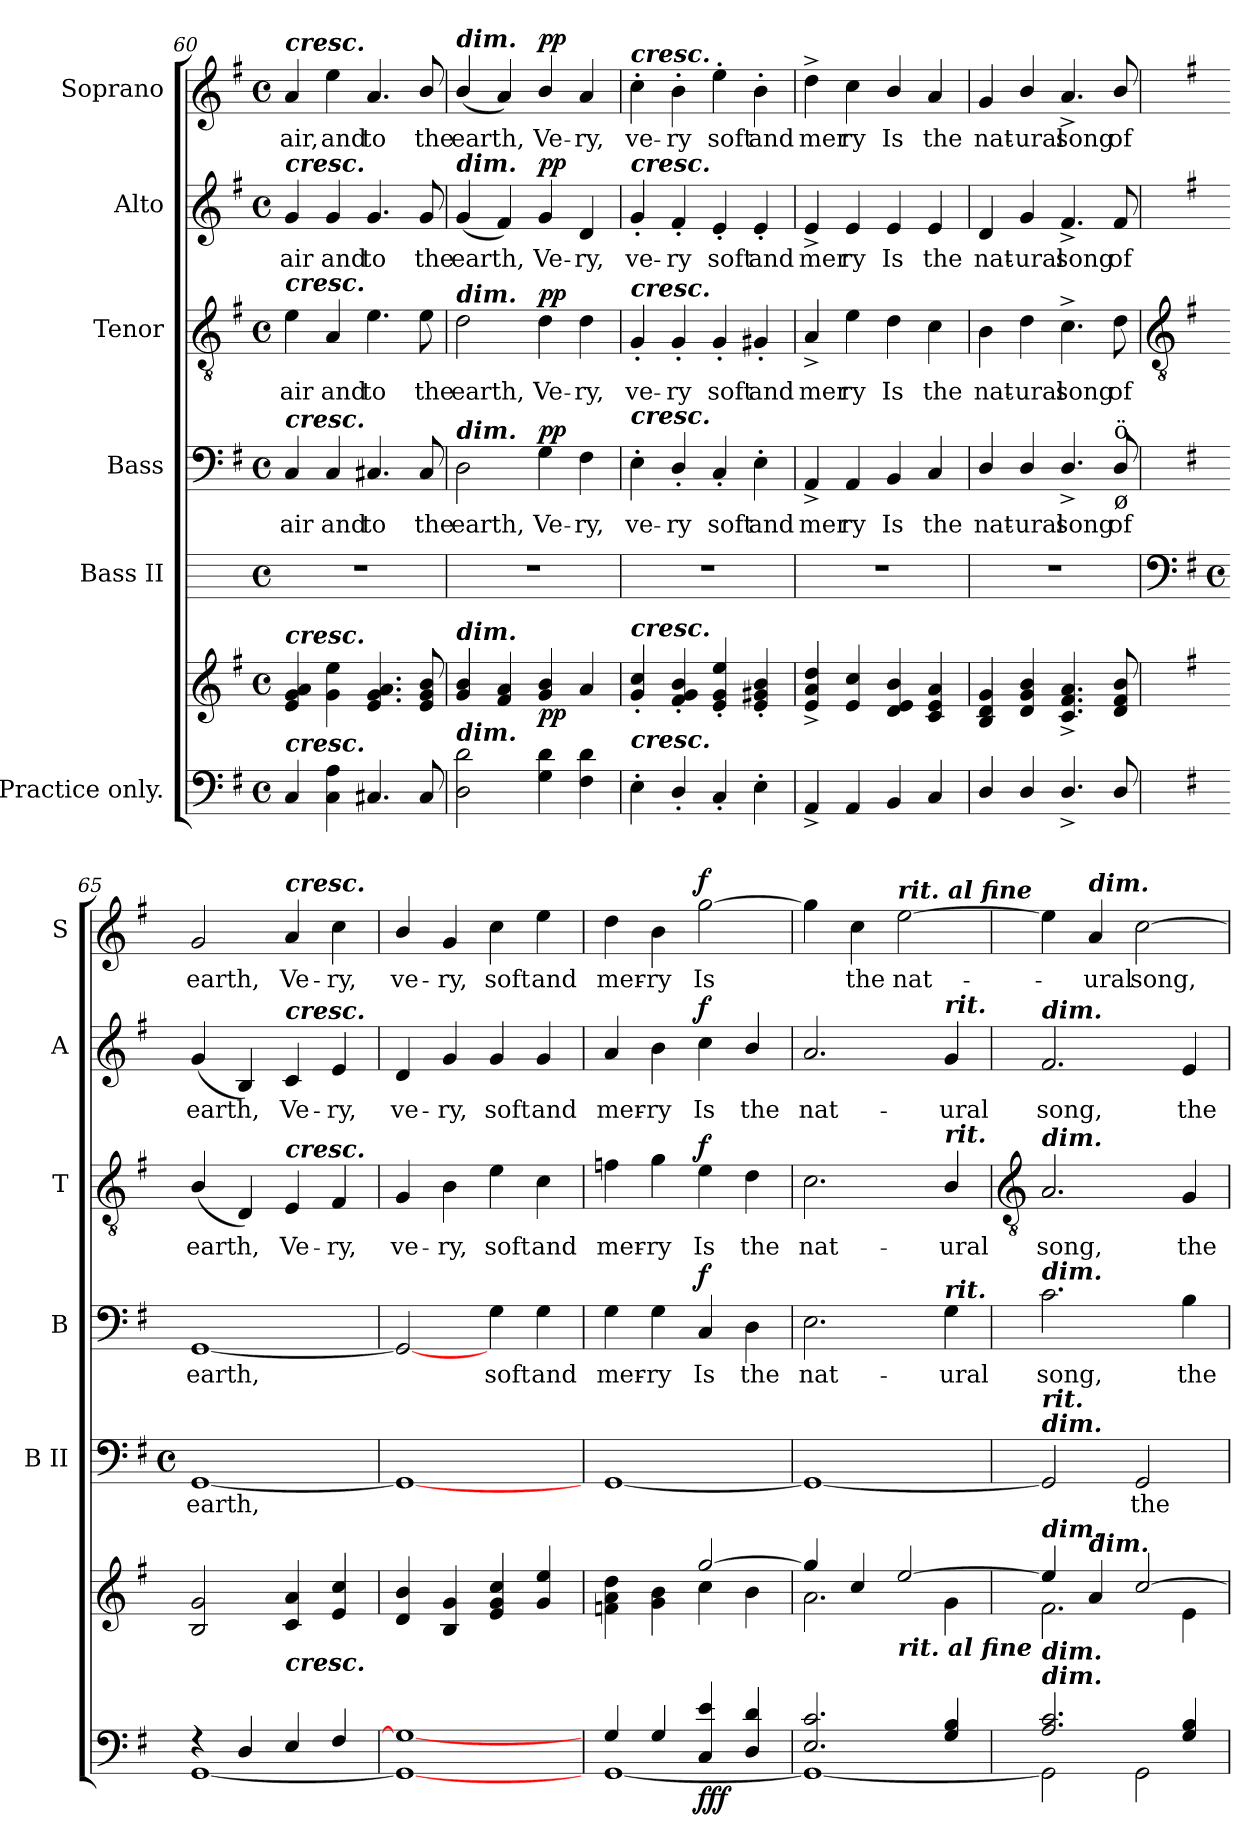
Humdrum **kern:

**kern	**kern	**dynam	**kern	**text	**kern	**text	**dynam	**kern	**text	**dynam	**kern	**text	**dynam	**kern	**text	**dynam
*part6	*part6	*part6	*part5	*part5	*part4	*part4	*part4	*part3	*part3	*part3	*part2	*part2	*part2	*part1	*part1	*part1
*staff7	*staff6	*staff6/7	*staff5	*staff5	*staff4	*staff4	*staff4	*staff3	*staff3	*staff3	*staff2	*staff2	*staff2	*staff1	*staff1	*staff1
*I"Practice only.	*	*	*I"Bass II	*	*I"Bass	*	*	*I"Tenor	*	*	*I"Alto	*	*	*I"Soprano	*	*
*	*	*	*I'B II	*	*I'B	*	*	*I'T	*	*	*I'A	*	*	*I'S	*	*
*clefF4	*clefG2	*	*	*	*clefF4	*	*	*clefGv2	*	*	*clefG2	*	*	*clefG2	*	*
*k[f#]	*k[f#]	*	*	*	*k[f#]	*	*	*k[f#]	*	*	*k[f#]	*	*	*k[f#]	*	*
*G:	*G:	*	*	*	*G:	*	*	*G:	*	*	*G:	*	*	*G:	*	*
*M4/4	*M4/4	*	*M4/4	*	*M4/4	*	*	*M4/4	*	*	*M4/4	*	*	*M4/4	*	*
*met(c)	*met(c)	*	*met(c)	*	*met(c)	*	*	*met(c)	*	*	*met(c)	*	*	*met(c)	*	*
=60	=60	=60	=60	=60	=60	=60	=60	=60	=60	=60	=60	=60	=60	=60	=60	=60
!	!	!	!	!	!	!	!	!	!	!	!	!	!	!LO:TX:a:Bi:t=cresc.	!	!
!	!	!	!	!	!	!	!	!	!	!	!LO:TX:a:Bi:t=cresc.	!	!	!	!	!
!	!	!	!	!	!	!	!	!LO:TX:a:Bi:t=cresc.	!	!	!	!	!	!	!	!
!	!	!	!	!	!LO:TX:a:Bi:t=cresc.	!	!	!	!	!	!	!	!	!	!	!
!	!LO:TX:a:Bi:t=cresc.	!	!	!	!	!	!	!	!	!	!	!	!	!	!	!
!LO:TX:a:Bi:t=cresc.	!	!	!	!	!	!	!	!	!	!	!	!	!	!	!	!
!	!	!	!	!	!	!LO:LY:b	!	!	!LO:LY:b	!	!	!LO:LY:b	!	!	!LO:LY:b	!
4C	4e 4g 4a	.	1r	.	4C	air	.	4e	air	.	4g	air	.	4a	air,	.
!	!	!	!	!	!	!LO:LY:b	!	!	!LO:LY:b	!	!	!LO:LY:b	!	!	!LO:LY:b	!
4C 4A	4g 4ee	.	.	.	4C	and	.	4A	and	.	4g	and	.	4ee	and	.
!	!	!	!	!	!	!LO:LY:b	!	!	!LO:LY:b	!	!	!LO:LY:b	!	!	!LO:LY:b	!
4.C#X	4.e 4.g 4.a	.	.	.	4.C#X	to	.	4.e	to	.	4.g	to	.	4.a	to	.
!	!	!	!	!	!	!LO:LY:b	!	!	!LO:LY:b	!	!	!LO:LY:b	!	!	!LO:LY:b	!
8C#	8e/ 8g/ 8b/	.	.	.	8C#	the	.	8e	the	.	8g	the	.	8b/	the	.
=61	=61	=61	=61	=61	=61	=61	=61	=61	=61	=61	=61	=61	=61	=61	=61	=61
!	!	!	!	!	!	!	!	!	!	!	!	!	!	!LO:TX:a:Bi:t=dim.	!	!
!	!	!	!	!	!	!	!	!	!	!	!LO:TX:a:Bi:t=dim.	!	!	!	!	!
!	!	!	!	!	!	!	!	!LO:TX:a:Bi:t=dim.	!	!	!	!	!	!	!	!
!	!	!	!	!	!LO:TX:a:Bi:t=dim.	!	!	!	!	!	!	!	!	!	!	!
!	!LO:TX:a:Bi:t=dim.	!	!	!	!	!	!	!	!	!	!	!	!	!	!	!
!LO:TX:a:Bi:t=dim.	!	!	!	!	!	!	!	!	!	!	!	!	!	!	!	!
!	!	!	!	!	!	!LO:LY:b	!	!	!LO:LY:b	!	!	!LO:LY:b	!	!	!LO:LY:b	!
2D 2d	4g/ 4b/	.	1r	.	2D	earth,	.	2d	earth,	.	(<4g	earth,	.	(<4b/	earth,	.
.	4f# 4a	.	.	.	.	.	.	.	.	.	4f#)	.	.	4a)	.	.
!	!	!LO:DY:b	!	!	!	!LO:LY:b	!LO:DY:b	!	!LO:LY:b	!LO:DY:b	!	!LO:LY:b	!LO:DY:b	!	!LO:LY:b	!LO:DY:b
4G 4d	4g/ 4b/	pp	.	.	4G	Ve-	pp	4d	Ve-	pp	4g	Ve-	pp	4b/	Ve-	pp
!	!	!	!	!	!	!LO:LY:b	!	!	!LO:LY:b	!	!	!LO:LY:b	!	!	!LO:LY:b	!
4F# 4d	4a	.	.	.	4F#	-ry,	.	4d	-ry,	.	4d	-ry,	.	4a	-ry,	.
=62	=62	=62	=62	=62	=62	=62	=62	=62	=62	=62	=62	=62	=62	=62	=62	=62
!	!	!	!	!	!	!	!	!	!	!	!	!	!	!LO:TX:a:Bi:t=cresc.	!	!
!	!	!	!	!	!	!	!	!	!	!	!LO:TX:a:Bi:t=cresc.	!	!	!	!	!
!	!	!	!	!	!	!	!	!LO:TX:a:Bi:t=cresc.	!	!	!	!	!	!	!	!
!	!	!	!	!	!LO:TX:a:Bi:t=cresc.	!	!	!	!	!	!	!	!	!	!	!
!	!LO:TX:a:Bi:t=cresc.	!	!	!	!	!	!	!	!	!	!	!	!	!	!	!
!LO:TX:a:Bi:t=cresc.	!	!	!	!	!	!	!	!	!	!	!	!	!	!	!	!
!	!	!	!	!	!	!LO:LY:b	!	!	!LO:LY:b	!	!	!LO:LY:b	!	!	!LO:LY:b	!
4E'	4g' 4cc'	.	1r	.	4E'	ve-	.	4G'	ve-	.	4g'	ve-	.	4cc'	ve-	.
!	!	!	!	!	!	!LO:LY:b	!	!	!LO:LY:b	!	!	!LO:LY:b	!	!	!LO:LY:b	!
4D'/	4f#' 4g' 4b'	.	.	.	4D'/	-ry	.	4G'	-ry	.	4f#'	-ry	.	4b'	-ry	.
!	!	!	!	!	!	!LO:LY:b	!	!	!LO:LY:b	!	!	!LO:LY:b	!	!	!LO:LY:b	!
4C'	4e' 4g' 4ee'	.	.	.	4C'	soft	.	4G'	soft	.	4e'	soft	.	4ee'	soft	.
!	!	!	!	!	!	!LO:LY:b	!	!	!LO:LY:b	!	!	!LO:LY:b	!	!	!LO:LY:b	!
4E'	4e' 4g#X' 4b'	.	.	.	4E'	and	.	4G#X'	and	.	4e'	and	.	4b'	and	.
=63	=63	=63	=63	=63	=63	=63	=63	=63	=63	=63	=63	=63	=63	=63	=63	=63
!	!	!	!	!	!	!LO:LY:b	!	!	!LO:LY:b	!	!	!LO:LY:b	!	!	!LO:LY:b	!
4AA^	4e^ 4a^ 4dd^	.	1r	.	4AA^	mer-	.	4A^	mer-	.	4e^	mer-	.	4dd^	mer-	.
!	!	!	!	!	!	!LO:LY:b	!	!	!LO:LY:b	!	!	!LO:LY:b	!	!	!LO:LY:b	!
4AA	4e 4cc	.	.	.	4AA	-ry	.	4e	-ry	.	4e	-ry	.	4cc	-ry	.
!	!	!	!	!	!	!LO:LY:b	!	!	!LO:LY:b	!	!	!LO:LY:b	!	!	!LO:LY:b	!
4BB	4d/ 4e/ 4b/	.	.	.	4BB	Is	.	4d	Is	.	4e	Is	.	4b/	Is	.
!	!	!	!	!	!	!LO:LY:b	!	!	!LO:LY:b	!	!	!LO:LY:b	!	!	!LO:LY:b	!
4C	4c 4e 4a	.	.	.	4C	the	.	4c	the	.	4e	the	.	4a	the	.
=64	=64	=64	=64	=64	=64	=64	=64	=64	=64	=64	=64	=64	=64	=64	=64	=64
!	!	!	!	!	!	!LO:LY:b	!	!	!LO:LY:b	!	!	!LO:LY:b	!	!	!LO:LY:b	!
4D/	4B 4d 4g	.	1r	.	4D/	nat-	.	4B	nat-	.	4d	nat-	.	4g	nat-	.
!	!	!	!	!	!	!LO:LY:b	!	!	!LO:LY:b	!	!	!LO:LY:b	!	!	!LO:LY:b	!
4D/	4d/ 4g/ 4b/	.	.	.	4D/	-ural	.	4d	-ural	.	4g	-ural	.	4b/	-ural	.
!	!	!	!	!	!	!LO:LY:b	!	!	!LO:LY:b	!	!	!LO:LY:b	!	!	!LO:LY:b	!
4.D^/	4.c^ 4.f#^ 4.a^	.	.	.	4.D^/	song	.	4.c^	song	.	4.f#^	song	.	4.a^	song	.
!	!	!	!	!	!LO:TX:b:t=ø	!	!	!	!	!	!	!	!	!	!	!
!	!	!	!	!	!LO:TX:a:t=ö	!	!	!	!	!	!	!	!	!	!	!
!	!	!	!	!	!	!LO:LY:b	!	!	!LO:LY:b	!	!	!LO:LY:b	!	!	!LO:LY:b	!
8D/	8d/ 8f#/ 8b/	.	.	.	8D/	of	.	8d	of	.	8f#	of	.	8b/	of	.
!!LO:LB:g=z
=65	=65	=65	=65	=65	=65	=65	=65	=65	=65	=65	=65	=65	=65	=65	=65	=65
*	*	*	*clefF4	*	*	*	*	*clefGv2	*	*	*	*	*	*	*	*
*	*	*	*k[f#]	*	*	*	*	*	*	*	*	*	*	*	*	*
*	*	*	*G:	*	*	*	*	*	*	*	*	*	*	*	*	*
*	*	*	*M4/4	*	*	*	*	*	*	*	*	*	*	*	*	*
*	*	*	*met(c)	*	*	*	*	*	*	*	*	*	*	*	*	*
*^	*^	*	*	*	*	*	*	*	*	*	*	*	*	*	*	*
!	!	!	!	!	!	!LO:LY:b	!	!LO:LY:b	!	!	!LO:LY:b	!	!	!LO:LY:b	!	!	!LO:LY:b	!
4r	[1GG\	2B/ 2g/	1ryy	.	[1GG	earth,	[1GG	earth,	.	(<4B/	earth,	.	(<4g	earth,	.	2g	earth,	.
4D/	.	.	.	.	.	.	.	.	.	4D)	.	.	4B)	.	.	.	.	.
!	!	!	!	!	!	!	!	!	!	!	!	!	!	!	!	!LO:TX:a:Bi:t=cresc.	!	!
!	!	!	!	!	!	!	!	!	!	!	!	!	!LO:TX:a:Bi:t=cresc.	!	!	!	!	!
!	!	!	!	!	!	!	!	!	!	!LO:TX:a:Bi:t=cresc.	!	!	!	!	!	!	!	!
!	!	!LO:TX:b:Bi:t=cresc.	!	!	!	!	!	!	!	!	!	!	!	!	!	!	!	!
!	!	!	!	!	!	!	!	!	!	!	!LO:LY:b	!	!	!LO:LY:b	!	!	!LO:LY:b	!
4E/	.	4c/ 4a/	.	.	.	.	.	.	.	4E	Ve-	.	4c	Ve-	.	4a	Ve-	.
!	!	!	!	!	!	!	!	!	!	!	!LO:LY:b	!	!	!LO:LY:b	!	!	!LO:LY:b	!
4F#/	.	4e/ 4cc/	.	.	.	.	.	.	.	4F#	-ry,	.	4e	-ry,	.	4cc	-ry,	.
=66	=66	=66	=66	=66	=66	=66	=66	=66	=66	=66	=66	=66	=66	=66	=66	=66	=66	=66
!	!	!	!	!	!	!	!	!	!	!	!LO:LY:b	!	!	!LO:LY:b	!	!	!LO:LY:b	!
1ryy	1GG\_ 1G\_	4d/ 4b/	1ryy	.	1GG_	.	2GG_	.	.	4G	ve-	.	4d	ve-	.	4b/	ve-	.
!	!	!	!	!	!	!	!	!	!	!	!LO:LY:b	!	!	!LO:LY:b	!	!	!LO:LY:b	!
.	.	4B/ 4g/	.	.	.	.	.	.	.	4B	-ry,	.	4g	-ry,	.	4g	-ry,	.
!	!	!	!	!	!	!	!	!LO:LY:b	!	!	!LO:LY:b	!	!	!LO:LY:b	!	!	!LO:LY:b	!
.	.	4e/ 4g/ 4cc/	.	.	.	.	4G	soft	.	4e	soft	.	4g	soft	.	4cc	soft	.
!	!	!	!	!	!	!	!	!LO:LY:b	!	!	!LO:LY:b	!	!	!LO:LY:b	!	!	!LO:LY:b	!
.	.	4g/ 4ee/	.	.	.	.	4G	and	.	4c	and	.	4g	and	.	4ee	and	.
=67	=67	=67	=67	=67	=67	=67	=67	=67	=67	=67	=67	=67	=67	=67	=67	=67	=67	=67
!	!	!	!	!	!	!	!	!LO:LY:b	!	!	!LO:LY:b	!	!	!LO:LY:b	!	!	!LO:LY:b	!
4G/	[1GG\	4fn\ 4a\ 4dd\	2ryy	.	[1GG	.	4G	mer-	.	4fn	mer-	.	4a	mer-	.	4dd	mer-	.
!	!	!	!	!	!	!	!	!LO:LY:b	!	!	!LO:LY:b	!	!	!LO:LY:b	!	!	!LO:LY:b	!
4G/	.	4g\ 4b\	.	.	.	.	4G	-ry	.	4g	-ry	.	4b	-ry	.	4b	-ry	.
!	!	!	!	!LO:DY:b=2	!	!	!	!LO:LY:b	!	!	!LO:LY:b	!	!	!LO:LY:b	!	!	!LO:LY:b	!
!	!	!	!	!LO:DY:n=1:b	!	!	!	!	!	!	!	!	!	!	!	!	!	!
!	!	!	!	!LO:DY:n=2:b	!	!	!	!	!LO:DY:b	!	!	!LO:DY:b	!	!	!LO:DY:b	!	!	!LO:DY:b
4C/ 4e/	.	[2gg/	4cc\	f f f	.	.	4C	Is	f	4e	Is	f	4cc	Is	f	[2gg	Is	f
!	!	!	!	!	!	!	!	!LO:LY:b	!	!	!LO:LY:b	!	!	!LO:LY:b	!	!	!	!
4D/ 4d/	.	.	4b\	.	.	.	4D	the	.	4d	the	.	4b/	the	.	.	.	.
=68	=68	=68	=68	=68	=68	=68	=68	=68	=68	=68	=68	=68	=68	=68	=68	=68	=68	=68
!	!	!	!	!	!	!	!	!LO:LY:b	!	!	!LO:LY:b	!	!	!LO:LY:b	!	!	!	!
2.E/ 2.c/	1GG\_	4gg/]	2.a\	.	1GG_	.	2.E	nat-	.	2.c	nat-	.	2.a	nat-	.	4gg]	.	.
!	!	!	!	!	!	!	!	!	!	!	!	!	!	!	!	!	!LO:LY:b	!
.	.	4cc/	.	.	.	.	.	.	.	.	.	.	.	.	.	4cc	the	.
!	!	!	!	!	!	!	!	!	!	!	!	!	!	!	!	!LO:TX:a:Bi:t=rit. al fine	!	!
!	!	!LO:TX:b:Bi:t=rit. al fine	!	!	!	!	!	!	!	!	!	!	!	!	!	!	!	!
!	!	!	!	!	!	!	!	!	!	!	!	!	!	!	!	!	!LO:LY:b	!
.	.	[2ee/	.	.	.	.	.	.	.	.	.	.	.	.	.	[2ee	nat-	.
!	!	!	!	!	!	!	!	!	!	!	!	!	!LO:TX:a:Bi:t=rit.	!	!	!	!	!
!	!	!	!	!	!	!	!	!	!	!LO:TX:a:Bi:t=rit.	!	!	!	!	!	!	!	!
!	!	!	!	!	!	!	!LO:TX:a:Bi:t=rit.	!	!	!	!	!	!	!	!	!	!	!
!	!	!	!	!	!	!	!	!LO:LY:b	!	!	!LO:LY:b	!	!	!LO:LY:b	!	!	!	!
4G/ 4B/	.	.	4g\	.	.	.	4G	-ural	.	4B/	-ural	.	4g	-ural	.	.	.	.
!!LO:LB:g=z
=69	=69	=69	=69	=69	=69	=69	=69	=69	=69	=69	=69	=69	=69	=69	=69	=69	=69	=69
*	*	*	*	*	*	*	*	*	*	*clefGv2	*	*	*	*	*	*	*	*
!	!	!	!	!	!	!	!	!	!	!	!	!	!LO:TX:a:Bi:t=dim.	!	!	!	!	!
!	!	!	!	!	!	!	!	!	!	!LO:TX:a:Bi:t=dim.	!	!	!	!	!	!	!	!
!	!	!	!	!	!	!	!LO:TX:a:Bi:t=dim.	!	!	!	!	!	!	!	!	!	!	!
!	!	!	!	!	!LO:TX:a:Bi:t=dim.	!	!	!	!	!	!	!	!	!	!	!	!	!
!	!	!	!	!	!LO:TX:a:Bi:t=rit.	!	!	!	!	!	!	!	!	!	!	!	!	!
!	!	!LO:TX:a:Bi:t=dim.	!	!	!	!	!	!	!	!	!	!	!	!	!	!	!	!
!LO:TX:a:Bi:t=dim.	!	!	!	!	!	!	!	!	!	!	!	!	!	!	!	!	!	!
!LO:TX:a:Bi:t=dim.	!	!	!	!	!	!	!	!	!	!	!	!	!	!	!	!	!	!
!	!	!	!	!	!	!	!	!LO:LY:b	!	!	!LO:LY:b	!	!	!LO:LY:b	!	!	!	!
2.A/ 2.c/	2GG\]	4ee/]	2.f#\	.	2GG]	.	2.c	song,	.	2.A	song,	.	2.f#	song,	.	4ee]	.	.
!	!	!	!	!	!	!	!	!	!	!	!	!	!	!	!	!LO:TX:a:Bi:t=dim.	!	!
!	!	!LO:TX:a:Bi:t=dim.	!	!	!	!	!	!	!	!	!	!	!	!	!	!	!	!
!	!	!	!	!	!	!	!	!	!	!	!	!	!	!	!	!	!LO:LY:b	!
.	.	4a/	.	.	.	.	.	.	.	.	.	.	.	.	.	4a	ural	.
!	!	!	!	!	!	!LO:LY:b	!	!	!	!	!	!	!	!	!	!	!LO:LY:b	!
.	2GG\	[2cc/	.	.	2GG	the	.	.	.	.	.	.	.	.	.	[2cc	song,	.
!	!	!	!	!	!	!	!	!LO:LY:b	!	!	!LO:LY:b	!	!	!LO:LY:b	!	!	!	!
4G/ 4B/	.	.	4e\	.	.	.	4B	the	.	4G	the	.	4e	the	.	.	.	.
*v	*v	*	*	*	*	*	*	*	*	*	*	*	*	*	*	*	*	*
*	*v	*v	*	*	*	*	*	*	*	*	*	*	*	*	*	*	*
=	=	=	=	=	=	=	=	=	=	=	=	=	=	=	=	=
*-	*-	*-	*-	*-	*-	*-	*-	*-	*-	*-	*-	*-	*-	*-	*-	*-
